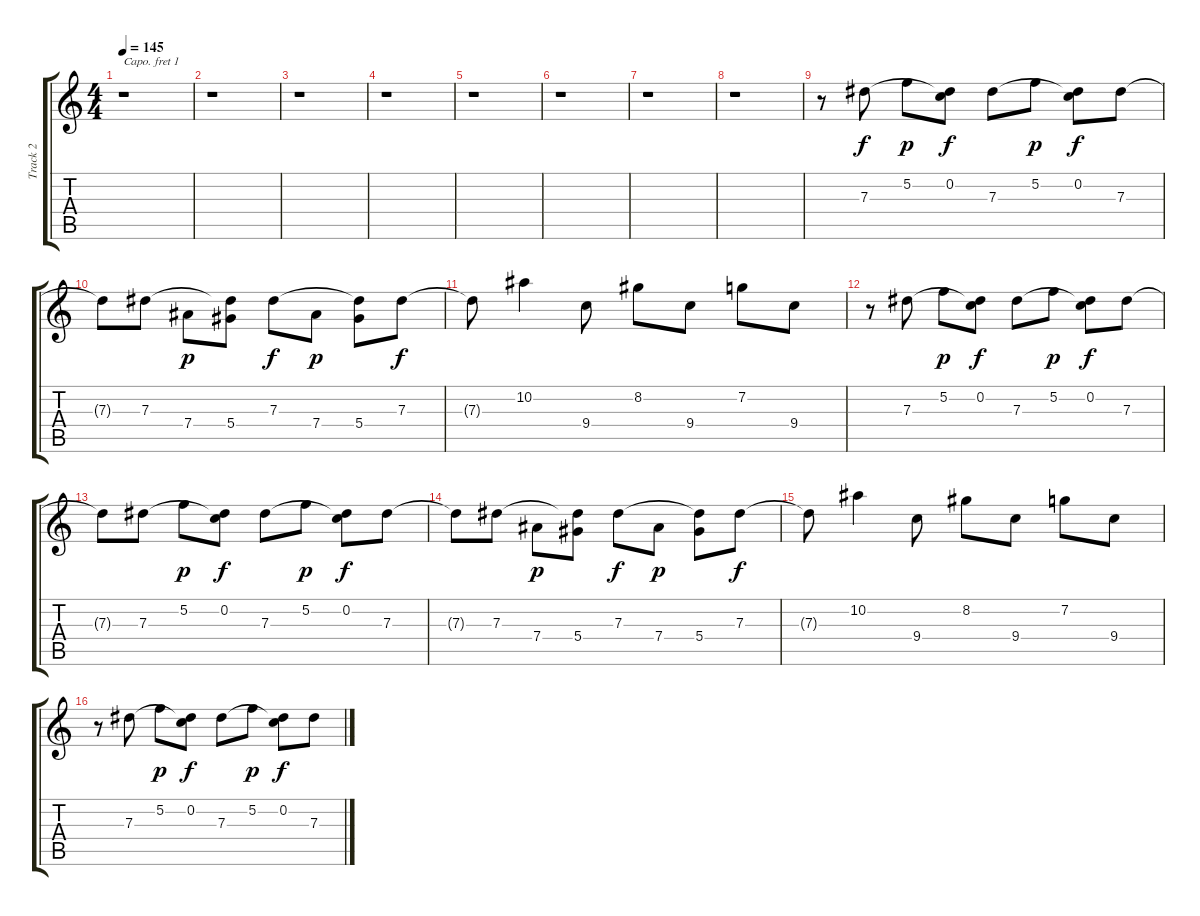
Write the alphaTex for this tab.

\track ("Track 2" "Track 2") {instrument acousticguitarsteel}
\staff {score tabs}
\capo 1
\tuning (E4 B3 G3 D3 A2 E2) {hide}
\ts (4 4)
\tempo 145
\clef g2
\ks c
r.1{dy f} |
r.1 |
r.1 |
r.1 |
r.1 |
r.1 |
r.1 |
r.1 |
r.8 7.3.8 5.2.8{dy p} (0.2 7.3{t}).8{dy f} 7.3.8 5.2.8{dy p} (0.2 7.3{t}).8{dy f} 7.3.8 |
7.3{t}.8 7.3.8 7.4.8{dy p} (7.3{t} 5.4).8 7.3.8{dy f} 7.4.8{dy p} (7.3{t} 5.4).8 7.3.8{dy f} |
7.3{t}.8 10.2.4 9.4.8 8.2.8 9.4.8 7.2.8 9.4.8 |
r.8 7.3.8 5.2.8{dy p} (0.2 7.3{t}).8{dy f} 7.3.8 5.2.8{dy p} (0.2 7.3{t}).8{dy f} 7.3.8 |
7.3{t}.8 7.3.8 5.2.8{dy p} (0.2 7.3{t}).8{dy f} 7.3.8 5.2.8{dy p} (0.2 7.3{t}).8{dy f} 7.3.8 |
7.3{t}.8 7.3.8 7.4.8{dy p} (7.3{t} 5.4).8 7.3.8{dy f} 7.4.8{dy p} (7.3{t} 5.4).8 7.3.8{dy f} |
7.3{t}.8 10.2.4 9.4.8 8.2.8 9.4.8 7.2.8 9.4.8 |
r.8 7.3.8 5.2.8{dy p} (0.2 7.3{t}).8{dy f} 7.3.8 5.2.8{dy p} (0.2 7.3{t}).8{dy f} 7.3.8
